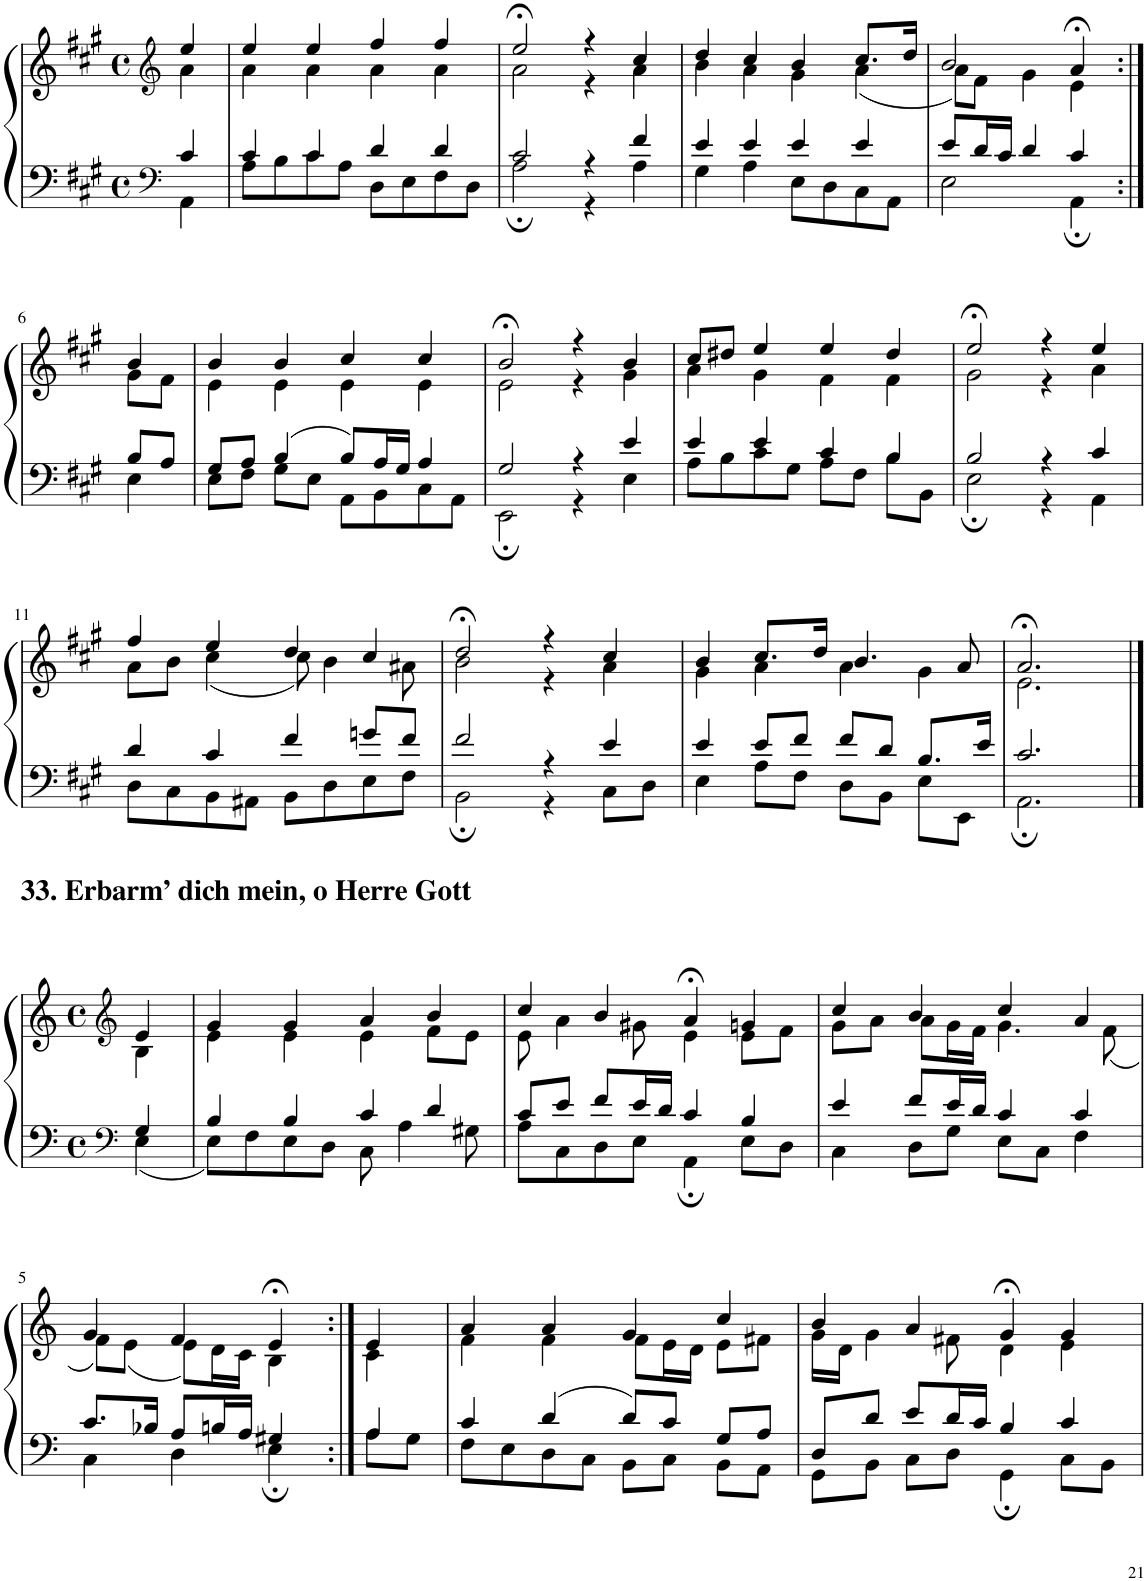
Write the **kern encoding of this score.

**kern	**kern
*part1	*part1
*staff2	*staff1
*I"Piano	*
*I'Pno	*
!!LO:PB:g=z
*clefF4	*clefG2
*k[f#c#g#]	*k[f#c#g#]
*M4/4	*M4/4
*met(c)	*met(c)
=1	=1
*^	*^
4c#/	4AA\	4ee/	4a\
=2	=2	=2	=2
4c#/	8A\L	4ee/	4a\
.	8B\	.	.
4c#/	8c#\	4ee/	4a\
.	8A\J	.	.
4d/	8D\L	4ff#/	4a\
.	8E\	.	.
4d/	8F#\	4ff#/	4a\
.	8D\J	.	.
=3	=3	=3	=3
2c#/	2A;\	2ee;</	2a\
4r	4r	4r	4r
4f#/	4A\	4cc#/	4a\
=4	=4	=4	=4
4e/	4G#\	4dd/	4b\
4e/	4A\	4cc#/	4a\
4e/	8E\L	4b/	4g#\
.	8D\	.	.
4e/	8C#\	8.cc#/L	(4a\
.	8AA\J	.	.
.	.	16dd/Jk	.
=5	=5	=5	=5
8e/L	2E\	2b/	8a\L)
16d/L	.	.	8f#\J
16c#/JJ	.	.	.
4d/	.	.	4g#\
4c#/	4AA;\	4a;</	4e\
!!LO:LB:g=z	!!
=6:|!	=6:|!	=6:|!	=6:|!
8B/L	4E\	4b/	8g#\L
8A/J	.	.	8f#\J
=7	=7	=7	=7
8G#/L	8E\L	4b/	4e\
8A/J	8F#\J	.	.
4B/	8G#\L	4b/	4e\
.	8E\J	.	.
8B/L	8AA\L	4cc#/	4e\
16A/L	8BB\	.	.
16G#/JJ	.	.	.
4A/	8C#\	4cc#/	4e\
.	8AA\J	.	.
=8	=8	=8	=8
2G#/	2EE;\	2b;</	2e\
4r	4r	4r	4r
4e/	4E\	4b/	4g#\
=9	=9	=9	=9
4e/	8A\L	8cc#/L	4a\
.	8B\	8dd#X/J	.
4e/	8c#\	4ee/	4g#\
.	8G#\J	.	.
4c#/	8A\L	4ee/	4f#\
.	8F#\J	.	.
4B/	8B\L	4dd#/	4f#\
.	8BB\J	.	.
=10	=10	=10	=10
2B/	2E;\	2ee;</	2g#\
4r	4r	4r	4r
4c#/	4AA\	4ee/	4a\
!!LO:LB:g=z	!!
=11	=11	=11	=11
4d/	8D\L	4ff#/	8a\L
.	8C#\	.	8b\J
4c#/	8BB\	4ee/	(4cc#\
.	8AA#X\J	.	.
4f#/	8BB\L	4dd/	8cc#\)
.	8D\	.	4b\
8gn/L	8E\	4cc#/	.
8f#/J	8F#\J	.	8a#X\
=12	=12	=12	=12
2f#/	2BB;\	2dd;</	2b\
4r	4r	4r	4r
4e/	8C#\L	4cc#/	4a\
.	8D\J	.	.
=13	=13	=13	=13
4e/	4E\	4b/	4g#\
8e/L	8A\L	8.cc#/L	4a\
8f#/J	8F#\J	.	.
.	.	16dd/Jk	.
8f#/L	8D\L	4.b/	4a\
8d/J	8BB\J	.	.
8.B/L	8E\L	.	4g#\
.	8EE\J	8a/	.
16e/Jk	.	.	.
=14	=14	=14	=14
2.c#/	2.AA;\	2.a;</	2.e\
!!LO:LB:g=z	!!
==1	==1	==1	==1
*clefF4	*	*clefG2	*
*k[]	*	*k[]	*
*M4/4	*	*M4/4	*
*met(c)	*	*met(c)	*
4G/	4E\	4e/	4B\
=2	=2	=2	=2
4B/	8E\L	4g/	4e\
.	8F\	.	.
4B/	8E\	4g/	4e\
.	8D\J	.	.
4c/	8C\	4a/	4e\
.	4A\	.	.
4d/	.	4b/	8f\L
.	8G#X\	.	8e\J
=3	=3	=3	=3
8c/L	8A\L	4cc/	8e\
8e/J	8C\	.	4a\
8f/L	8D\	4b/	.
16e/L	8E\J	.	8g#X\
16d/JJ	.	.	.
4c/	4AA;\	4a;</	4e\
4B/	8E\L	4gn/	8e\L
.	8D\J	.	8f\J
=4	=4	=4	=4
4e/	4C\	4cc/	8g\L
.	.	.	8a\J
8f/L	8D\L	4b/	8a\L
16e/L	8G\J	.	16g\L
16d/JJ	.	.	16f\JJ
4c/	8E\L	4cc/	4.g\
.	8C\J	.	.
4c/	4F\	4a/	.
.	.	.	(8f\
!!LO:LB:g=z	!!
=5	=5	=5	=5
8.c/L	4C\	4g/	8f\L)
.	.	.	(8e\J
16B-X/Jk	.	.	.
8A/L	4D\	4f/	8e\L)
16Bn/L	.	.	16d\L
16A/JJ	.	.	16c\JJ
4G#X/	4E;\	4e;</	4B\
=6:|!	=6:|!	=6:|!	=6:|!
4A/	8A\L	4e/	4c\
.	8G\J	.	.
=7	=7	=7	=7
4c/	8F\L	4a/	4f\
.	8E\	.	.
4d/	8D\	4a/	4f\
.	8C\J	.	.
8d/L	8BB\L	4g/	8f\L
8c/J	8C\J	.	16e\L
.	.	.	16d\JJ
8G/L	8BB\L	4cc/	8e\L
8A/J	8AA\J	.	8f#X\J
=8	=8	=8	=8
8D/L	8GG\L	4b/	16g\LL
.	.	.	16d\JJ
8d/J	8BB\J	.	4g\
8e/L	8C\L	4a/	.
16d/L	8D\J	.	8f#X\
16c/JJ	.	.	.
4B/	4GG;\	4g;</	4d\
4c/	8C\L	4g/	4e\
.	8BB\J	.	.
*v	*v	*	*
*	*v	*v
=	=
*-	*-
